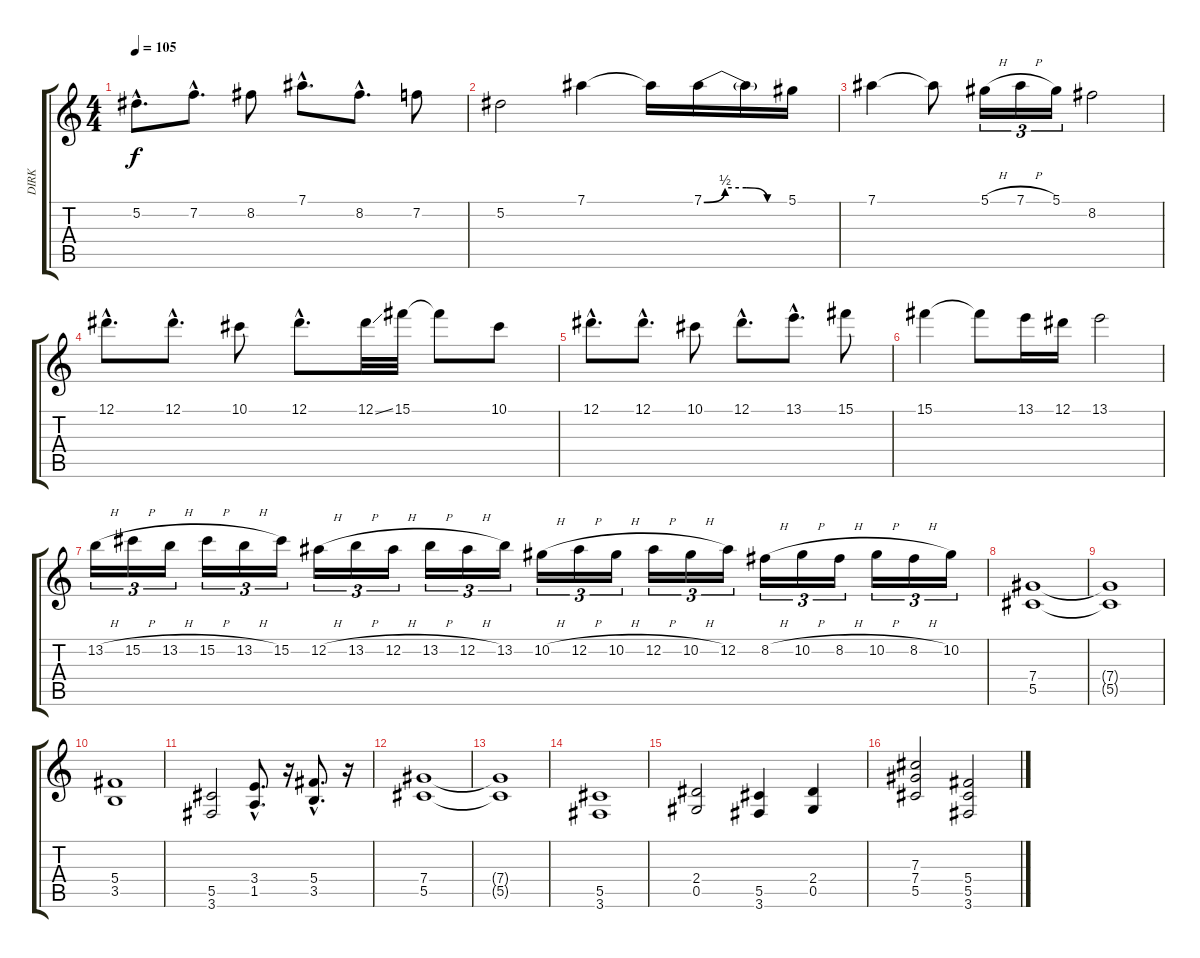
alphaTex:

\track ("DIRK" "DIRK") {instrument distortionguitar}
\staff {score tabs}
\tuning (Eb4 Bb3 Gb3 Db3 Ab2 Eb2) {hide}
\ts (4 4)
\tempo 105
\clef g2
\ks c
5.2{hac}.8{d dy f} 7.2{hac}.8{d} 8.2.8 7.1{hac}.8{d} 8.2{hac}.8{d} 7.2.8 |
5.2.2 7.1.4 7.1{t}.16 7.1{be (custom 0 0 15 2 30 2 45 0 60 0)}.16 7.1{t}.16 5.1.16 |
7.1.4 7.1{t}.8 5.1{h}.16{tu (3 2)} 7.1{h}.16{tu (3 2)} 5.1.16{tu (3 2)} 8.2.2 |
12.1{hac}.8{d} 12.1{hac}.8{d} 10.1.8 12.1{hac}.8{d} 12.1{ss}.32 15.1.32 15.1{t}.8 10.1.8 |
12.1{hac}.8{d} 12.1{hac}.8{d} 10.1.8 12.1{hac}.8{d} 13.1{hac}.8{d} 15.1.8 |
15.1.4 15.1{t}.8 13.1.16 12.1.16 13.1.2 |
13.2{h}.16{tu (3 2)} 15.2{h}.16{tu (3 2)} 13.2{h}.16{tu (3 2)} 15.2{h}.16{tu (3 2)} 13.2{h}.16{tu (3 2)} 15.2.16{tu (3 2)} 12.2{h}.16{tu (3 2)} 13.2{h}.16{tu (3 2)} 12.2{h}.16{tu (3 2)} 13.2{h}.16{tu (3 2)} 12.2{h}.16{tu (3 2)} 13.2.16{tu (3 2)} 10.2{h}.16{tu (3 2)} 12.2{h}.16{tu (3 2)} 10.2{h}.16{tu (3 2)} 12.2{h}.16{tu (3 2)} 10.2{h}.16{tu (3 2)} 12.2.16{tu (3 2)} 8.2{h}.16{tu (3 2)} 10.2{h}.16{tu (3 2)} 8.2{h}.16{tu (3 2)} 10.2{h}.16{tu (3 2)} 8.2{h}.16{tu (3 2)} 10.2.16{tu (3 2)} |
(7.4 5.5).1 |
(7.4{t} 5.5{t}).1 |
(5.4 3.5).1 |
(5.5 3.6).2 (3.4{hac} 1.5{hac}).8{d} r.16 (5.4{hac} 3.5{hac}).8{d} r.16 |
(7.4 5.5).1 |
(7.4{t} 5.5{t}).1 |
(5.5 3.6).1 |
(2.4 0.5).2 (5.5 3.6).4 (2.4 0.5).4 |
(7.3 7.4 5.5).2 (5.4 5.5 3.6).2
